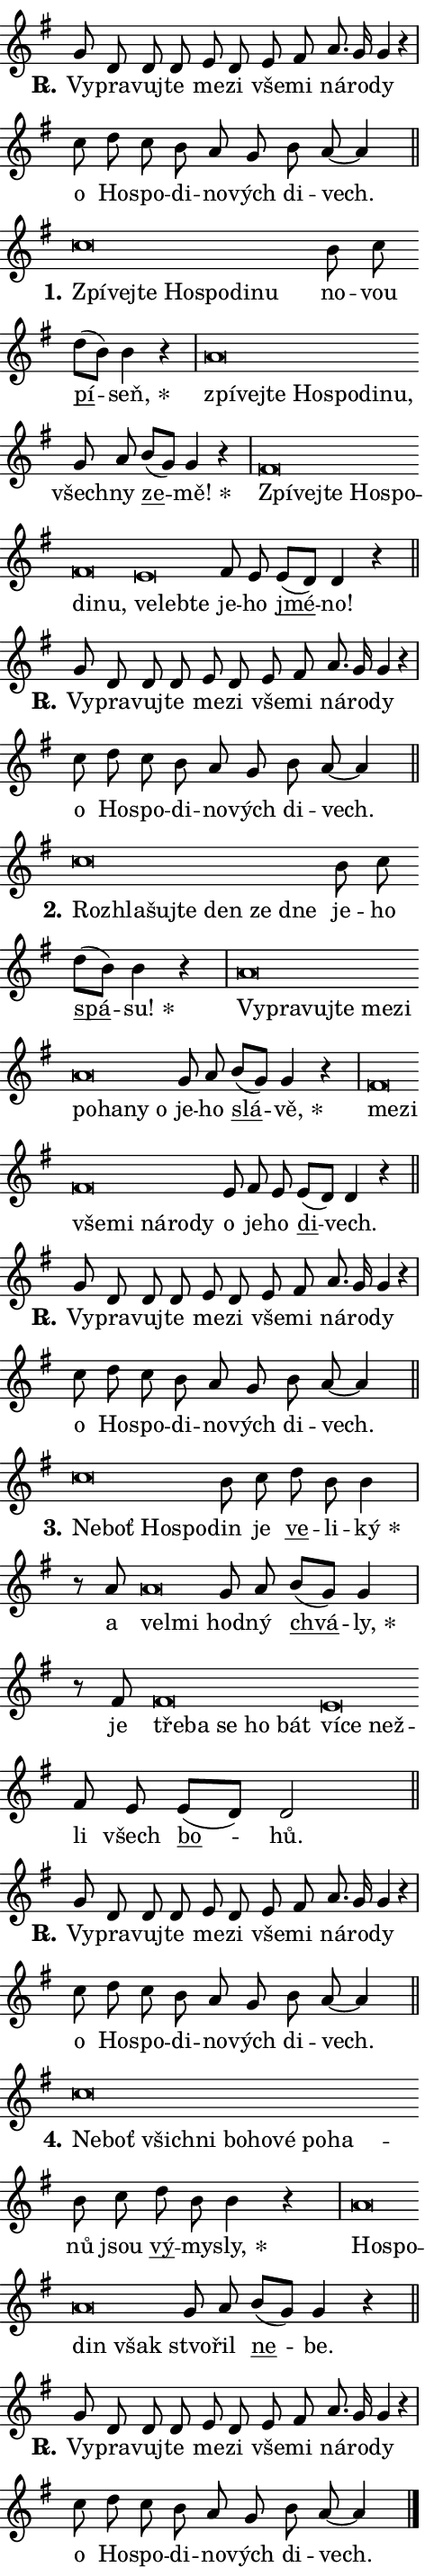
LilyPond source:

\version "2.24.0"
\header { tagline = "" }
\paper {
  indent = 0\cm
  top-margin = 0\cm
  right-margin = 0.13\cm % to fit lyric hyphens
  bottom-margin = 0\cm
  left-margin = 0\cm
  paper-width = 8\cm
  page-breaking = #ly:one-page-breaking
  system-system-spacing.basic-distance = #11
  score-system-spacing.basic-distance = #11
  ragged-last = ##f
}


%% Author: Thomas Morley
%% https://lists.gnu.org/archive/html/lilypond-user/2020-05/msg00002.html
#(define (line-position grob)
"Returns position of @var[grob} in current system:
   @code{'start}, if at first time-step
   @code{'end}, if at last time-step
   @code{'middle} otherwise
"
  (let* ((col (ly:item-get-column grob))
         (ln (ly:grob-object col 'left-neighbor))
         (rn (ly:grob-object col 'right-neighbor))
         (col-to-check-left (if (ly:grob? ln) ln col))
         (col-to-check-right (if (ly:grob? rn) rn col))
         (break-dir-left
           (and
             (ly:grob-property col-to-check-left 'non-musical #f)
             (ly:item-break-dir col-to-check-left)))
         (break-dir-right
           (and
             (ly:grob-property col-to-check-right 'non-musical #f)
             (ly:item-break-dir col-to-check-right))))
        (cond ((eqv? 1 break-dir-left) 'start)
              ((eqv? -1 break-dir-right) 'end)
              (else 'middle))))

#(define (tranparent-at-line-position vctor)
  (lambda (grob)
  "Relying on @code{line-position} select the relevant enry from @var{vctor}.
Used to determine transparency,"
    (case (line-position grob)
      ((end) (not (vector-ref vctor 0)))
      ((middle) (not (vector-ref vctor 1)))
      ((start) (not (vector-ref vctor 2))))))

noteHeadBreakVisibility =
#(define-music-function (break-visibility)(vector?)
"Makes @code{NoteHead}s transparent relying on @var{break-visibility}"
#{
  \override NoteHead.transparent =
    #(tranparent-at-line-position break-visibility)
#})

#(define delete-ledgers-for-transparent-note-heads
  (lambda (grob)
    "Reads whether a @code{NoteHead} is transparent.
If so this @code{NoteHead} is removed from @code{'note-heads} from
@var{grob}, which is supposed to be @code{LedgerLineSpanner}.
As a result ledgers are not printed for this @code{NoteHead}"
    (let* ((nhds-array (ly:grob-object grob 'note-heads))
           (nhds-list
             (if (ly:grob-array? nhds-array)
                 (ly:grob-array->list nhds-array)
                 '()))
           ;; Relies on the transparent-property being done before
           ;; Staff.LedgerLineSpanner.after-line-breaking is executed.
           ;; This is fragile ...
           (to-keep
             (remove
               (lambda (nhd)
                 (ly:grob-property nhd 'transparent #f))
               nhds-list)))
      ;; TODO find a better method to iterate over grob-arrays, similiar
      ;; to filter/remove etc for lists
      ;; For now rebuilt from scratch
      (set! (ly:grob-object grob 'note-heads)  '())
      (for-each
        (lambda (nhd)
          (ly:pointer-group-interface::add-grob grob 'note-heads nhd))
        to-keep))))

squashNotes = {
  \override NoteHead.X-extent = #'(-0.2 . 0.2)
  \override NoteHead.Y-extent = #'(-0.75 . 0)
  \override NoteHead.stencil =
    #(lambda (grob)
       (let ((pos (ly:grob-property grob 'staff-position)))
         (begin
           (if (< pos -7) (display "ERROR: Lower brevis then expected\n") (display ""))
           (if (<= pos -6) ly:text-interface::print ly:note-head::print))))
}
unSquashNotes = {
  \revert NoteHead.X-extent
  \revert NoteHead.Y-extent
  \revert NoteHead.stencil
}

hideNotes = \noteHeadBreakVisibility #begin-of-line-visible
unHideNotes = \noteHeadBreakVisibility #all-visible

% work-around for resetting accidentals
% https://lilypond.org/doc/v2.23/Documentation/notation/displaying-rhythms#unmetered-music
cadenzaMeasure = {
  \cadenzaOff
  \partial 1024 s1024
  \cadenzaOn
}

#(define-markup-command (accent layout props text) (markup?)
  "Underline accented syllable"
  (interpret-markup layout props
    #{\markup \override #'(offset . 4.3) \underline { #text }#}))

responsum = \markup \concat {
  "R" \hspace #-1.05 \path #0.1 #'((moveto 0 0.07) (lineto 0.9 0.8)) \hspace #0.05 "."
}

spaceSize = #0.6828661417322834 % exact space size for TeX Gyre Schola

\layout {
  \context {
    \Staff
    \remove "Time_signature_engraver"
    \override LedgerLineSpanner.after-line-breaking = #delete-ledgers-for-transparent-note-heads
  }
  \context {
    \Lyrics {
      \override LyricSpace.minimum-distance = \spaceSize
      \override LyricText.font-name = #"TeX Gyre Schola"
      \override LyricText.font-size = 1
      \override StanzaNumber.font-name = #"TeX Gyre Schola Bold"
      \override StanzaNumber.font-size = 1
    }
  }
  \context {
    \Score 
    \override NoteHead.text =
      #(lambda (grob) 
        (let ((pos (ly:grob-property grob 'staff-position)))
          #{\markup {
            \combine
              \halign #-0.55 \raise #(if (= pos -6) 0 0.5) \override #'(thickness . 2) \draw-line #'(3.2 . 0)
              \musicglyph "noteheads.sM1"
          }#}))
  }
}

% magnetic-lyrics.ily
%
%   written by
%     Jean Abou Samra <jean@abou-samra.fr>
%     Werner Lemberg <wl@gnu.org>
%
%   adapted by
%     Jiri Hon <jiri.hon@gmail.com>
%
% Version 2022-Apr-15

% https://www.mail-archive.com/lilypond-user@gnu.org/msg149350.html

#(define (Left_hyphen_pointer_engraver context)
   "Collect syllable-hyphen-syllable occurrences in lyrics and store
them in properties.  This engraver only looks to the left.  For
example, if the lyrics input is @code{foo -- bar}, it does the
following.

@itemize @bullet
@item
Set the @code{text} property of the @code{LyricHyphen} grob between
@q{foo} and @q{bar} to @code{foo}.

@item
Set the @code{left-hyphen} property of the @code{LyricText} grob with
text @q{foo} to the @code{LyricHyphen} grob between @q{foo} and
@q{bar}.
@end itemize

Use this auxiliary engraver in combination with the
@code{lyric-@/text::@/apply-@/magnetic-@/offset!} hook."
   (let ((hyphen #f)
         (text #f))
     (make-engraver
      (acknowledgers
       ((lyric-syllable-interface engraver grob source-engraver)
        (set! text grob)))
      (end-acknowledgers
       ((lyric-hyphen-interface engraver grob source-engraver)
        ;(when (not (grob::has-interface grob 'lyric-space-interface))
          (set! hyphen grob)));)
      ((stop-translation-timestep engraver)
       (when (and text hyphen)
         (ly:grob-set-object! text 'left-hyphen hyphen))
       (set! text #f)
       (set! hyphen #f)))))

#(define (lyric-text::apply-magnetic-offset! grob)
   "If the space between two syllables is less than the value in
property @code{LyricText@/.details@/.squash-threshold}, move the right
syllable to the left so that it gets concatenated with the left
syllable.

Use this function as a hook for
@code{LyricText@/.after-@/line-@/breaking} if the
@code{Left_@/hyphen_@/pointer_@/engraver} is active."
   (let ((hyphen (ly:grob-object grob 'left-hyphen #f)))
     (when hyphen
       (let ((left-text (ly:spanner-bound hyphen LEFT)))
         (when (grob::has-interface left-text 'lyric-syllable-interface)
           (let* ((common (ly:grob-common-refpoint grob left-text X))
                  (this-x-ext (ly:grob-extent grob common X))
                  (left-x-ext
                   (begin
                     ;; Trigger magnetism for left-text.
                     (ly:grob-property left-text 'after-line-breaking)
                     (ly:grob-extent left-text common X)))
                  ;; `delta` is the gap width between two syllables.
                  (delta (- (interval-start this-x-ext)
                            (interval-end left-x-ext)))
                  (details (ly:grob-property grob 'details))
                  (threshold (assoc-get 'squash-threshold details 0.2)))
             (when (< delta threshold)
               (let* (;; We have to manipulate the input text so that
                      ;; ligatures crossing syllable boundaries are not
                      ;; disabled.  For languages based on the Latin
                      ;; script this is essentially a beautification.
                      ;; However, for non-Western scripts it can be a
                      ;; necessity.
                      (lt (ly:grob-property left-text 'text))
                      (rt (ly:grob-property grob 'text))
                      (is-space (grob::has-interface hyphen 'lyric-space-interface))
                      (space (if is-space " " ""))
                      (extra-delta (if is-space spaceSize 0))
                      ;; Append new syllable.
                      (ltrt-space (if (and (string? lt) (string? rt))
                                (string-append lt space rt)
                                (make-concat-markup (list lt space rt))))
                      ;; Right-align `ltrt` to the right side.
                      (ltrt-space-markup (grob-interpret-markup
                               grob
                               (make-translate-markup
                                (cons (interval-length this-x-ext) 0)
                                (make-right-align-markup ltrt-space)))))
                 (begin
                   ;; Don't print `left-text`.
                   (ly:grob-set-property! left-text 'stencil #f)
                   ;; Set text and stencil (which holds all collected
                   ;; syllables so far) and shift it to the left.
                   (ly:grob-set-property! grob 'text ltrt-space)
                   (ly:grob-set-property! grob 'stencil ltrt-space-markup)
                   (ly:grob-translate-axis! grob (- (- delta extra-delta)) X))))))))))


#(define (lyric-hyphen::displace-bounds-first grob)
   ;; Make very sure this callback isn't triggered too early.
   (let ((left (ly:spanner-bound grob LEFT))
         (right (ly:spanner-bound grob RIGHT)))
     (ly:grob-property left 'after-line-breaking)
     (ly:grob-property right 'after-line-breaking)
     (ly:lyric-hyphen::print grob)))

squashThreshold = #0.4

\layout {
  \context {
    \Lyrics
    \consists #Left_hyphen_pointer_engraver
    \override LyricText.after-line-breaking =
      #lyric-text::apply-magnetic-offset!
    \override LyricHyphen.stencil = #lyric-hyphen::displace-bounds-first
    \override LyricText.details.squash-threshold = \squashThreshold
    \override LyricHyphen.minimum-distance = 0
    \override LyricHyphen.minimum-length = \squashThreshold
  }
}

squashText = \override LyricText.details.squash-threshold = 9999
unSquashText = \override LyricText.details.squash-threshold = \squashThreshold

leftText = \override LyricText.self-alignment-X = #LEFT
unLeftText = \revert LyricText.self-alignment-X

starOffset = #(lambda (grob) 
                (let ((x_offset (ly:self-alignment-interface::aligned-on-x-parent grob)))
                  (if (= x_offset 0) 0 (+ x_offset 1.2))))

star = #(define-music-function (syllable)(string?)
"Append star separator at the end of a syllable"
#{
  \once \override LyricText.X-offset = #starOffset
  \lyricmode { \markup {
    #syllable
    \override #'((font-name . "TeX Gyre Schola Bold")) \hspace #0.2 \lower #0.65 \larger "*"
  } }
#})

starAccent = #(define-music-function (syllable)(string?)
"Append star separator at the end of a syllable and make accent"
#{
  \once \override LyricText.X-offset = #starOffset
  \lyricmode { \markup {
    \accent #syllable
    \override #'((font-name . "TeX Gyre Schola Bold")) \hspace #0.2 \lower #0.65 \larger "*"
  } }
#})

breath = #(define-music-function (syllable)(string?)
"Append breathing indicator at the end of a syllable"
#{
  \lyricmode { \markup { #syllable "+" } }
#})

optionalBreath = #(define-music-function (syllable)(string?)
"Append optional breathing indicator at the end of a syllable"
#{
  \lyricmode { \markup { #syllable "(+)" } }
#})


\score {
    <<
        \new Voice = "melody" { \cadenzaOn \key g \major \relative { g'8 d d d e d e fis \bar "" a8. g16 g4 r \cadenzaMeasure \bar "|" c8 d c b \bar "" a g b a~ a4 \cadenzaMeasure \bar "||" \break } }
        \new Lyrics \lyricsto "melody" { \lyricmode { \set stanza = \responsum
Vy -- pra -- vuj -- te me -- zi vše -- mi ná -- ro -- dy o Ho -- spo -- di -- no -- vých di -- vech. } }
    >>
    \layout {}
}

\score {
    <<
        \new Voice = "melody" { \cadenzaOn \key g \major \relative { \squashNotes c''\breve*1/16 \hideNotes \breve*1/16 \bar "" \breve*1/16 \bar "" \breve*1/16 \bar "" \breve*1/16 \bar "" \breve*1/16 \breve*1/16 \bar "" \unHideNotes \unSquashNotes b8 c \bar "" d[( b)] b4 r \cadenzaMeasure \bar "|" \squashNotes a\breve*1/16 \hideNotes \breve*1/16 \bar "" \breve*1/16 \bar "" \breve*1/16 \bar "" \breve*1/16 \bar "" \breve*1/16 \breve*1/16 \bar "" \unHideNotes \unSquashNotes g8 a \bar "" b[( g)] g4 r \cadenzaMeasure \bar "|" \squashNotes fis\breve*1/16 \hideNotes \breve*1/16 \bar "" \breve*1/16 \bar "" \breve*1/16 \bar "" \breve*1/16 \bar "" \breve*1/16 \breve*1/16 \bar "" \unHideNotes \unSquashNotes \squashNotes e\breve*1/16 \hideNotes \breve*1/16 \breve*1/16 \bar "" \unHideNotes \unSquashNotes fis8 e \bar "" e[( d)] d4 r \cadenzaMeasure \bar "||" \break } }
        \new Lyrics \lyricsto "melody" { \lyricmode { \set stanza = "1."
\leftText Zpí -- \squashText vej -- te Ho -- spo -- di -- nu \unLeftText \unSquashText no -- vou \markup \accent pí -- \star seň, \leftText zpí -- \squashText vej -- te Ho -- spo -- di -- nu, \unLeftText \unSquashText všech -- ny \markup \accent ze -- \star mě! \leftText Zpí -- \squashText vej -- te Ho -- spo -- di -- nu, \unSquashText ve -- \squashText leb -- te \unLeftText \unSquashText je -- ho \markup \accent jmé -- no! } }
    >>
    \layout {}
}

\score {
    <<
        \new Voice = "melody" { \cadenzaOn \key g \major \relative { g'8 d d d e d e fis \bar "" a8. g16 g4 r \cadenzaMeasure \bar "|" c8 d c b \bar "" a g b a~ a4 \cadenzaMeasure \bar "||" \break } }
        \new Lyrics \lyricsto "melody" { \lyricmode { \set stanza = \responsum
Vy -- pra -- vuj -- te me -- zi vše -- mi ná -- ro -- dy o Ho -- spo -- di -- no -- vých di -- vech. } }
    >>
    \layout {}
}

\score {
    <<
        \new Voice = "melody" { \cadenzaOn \key g \major \relative { \squashNotes c''\breve*1/16 \hideNotes \breve*1/16 \bar "" \breve*1/16 \bar "" \breve*1/16 \bar "" \breve*1/16 \bar "" \breve*1/16 \breve*1/16 \bar "" \unHideNotes \unSquashNotes b8 c \bar "" d[( b)] b4 r \cadenzaMeasure \bar "|" \squashNotes a\breve*1/16 \hideNotes \breve*1/16 \bar "" \breve*1/16 \bar "" \breve*1/16 \bar "" \breve*1/16 \bar "" \breve*1/16 \bar "" \breve*1/16 \bar "" \breve*1/16 \bar "" \breve*1/16 \breve*1/16 \bar "" \unHideNotes \unSquashNotes g8 a \bar "" b[( g)] g4 r \cadenzaMeasure \bar "|" \squashNotes fis\breve*1/16 \hideNotes \breve*1/16 \bar "" \breve*1/16 \bar "" \breve*1/16 \bar "" \breve*1/16 \bar "" \breve*1/16 \breve*1/16 \bar "" \unHideNotes \unSquashNotes e8 fis8 e \bar "" e[( d)] d4 r \cadenzaMeasure \bar "||" \break } }
        \new Lyrics \lyricsto "melody" { \lyricmode { \set stanza = "2."
\leftText Roz -- \squashText hla -- šuj -- te den ze dne \unLeftText \unSquashText je -- ho \markup \accent spá -- \star su! \leftText Vy -- \squashText pra -- vuj -- te me -- zi po -- ha -- ny o \unLeftText \unSquashText je -- ho \markup \accent slá -- \star vě, \leftText me -- \squashText zi vše -- mi ná -- ro -- dy \unLeftText \unSquashText o je -- ho \markup \accent di -- vech. } }
    >>
    \layout {}
}

\score {
    <<
        \new Voice = "melody" { \cadenzaOn \key g \major \relative { g'8 d d d e d e fis \bar "" a8. g16 g4 r \cadenzaMeasure \bar "|" c8 d c b \bar "" a g b a~ a4 \cadenzaMeasure \bar "||" \break } }
        \new Lyrics \lyricsto "melody" { \lyricmode { \set stanza = \responsum
Vy -- pra -- vuj -- te me -- zi vše -- mi ná -- ro -- dy o Ho -- spo -- di -- no -- vých di -- vech. } }
    >>
    \layout {}
}

\score {
    <<
        \new Voice = "melody" { \cadenzaOn \key g \major \relative { \squashNotes c''\breve*1/16 \hideNotes \breve*1/16 \bar "" \breve*1/16 \breve*1/16 \bar "" \unHideNotes \unSquashNotes b8 c \bar "" d b b4 \cadenzaMeasure \bar "|" r8 a8 \squashNotes a\breve*1/16 \hideNotes \breve*1/16 \bar "" \unHideNotes \unSquashNotes g8 a \bar "" b[( g)] g4 \cadenzaMeasure \bar "|" r8 fis8 \squashNotes fis\breve*1/16 \hideNotes \breve*1/16 \bar "" \breve*1/16 \bar "" \breve*1/16 \breve*1/16 \bar "" \unHideNotes \unSquashNotes \squashNotes e\breve*1/16 \hideNotes \breve*1/16 \breve*1/16 \bar "" \unHideNotes \unSquashNotes fis8 e \bar "" e[( d)] d2 \cadenzaMeasure \bar "||" \break } }
        \new Lyrics \lyricsto "melody" { \lyricmode { \set stanza = "3."
\leftText Ne -- \squashText boť Ho -- spo -- \unLeftText \unSquashText din je \markup \accent ve -- li -- \star ký a \leftText vel -- \squashText mi \unLeftText \unSquashText hod -- ný \markup \accent chvá -- \star ly, je \leftText tře -- \squashText ba se ho bát \unSquashText ví -- \squashText ce než -- \unLeftText \unSquashText li všech \markup \accent bo -- hů. } }
    >>
    \layout {}
}

\score {
    <<
        \new Voice = "melody" { \cadenzaOn \key g \major \relative { g'8 d d d e d e fis \bar "" a8. g16 g4 r \cadenzaMeasure \bar "|" c8 d c b \bar "" a g b a~ a4 \cadenzaMeasure \bar "||" \break } }
        \new Lyrics \lyricsto "melody" { \lyricmode { \set stanza = \responsum
Vy -- pra -- vuj -- te me -- zi vše -- mi ná -- ro -- dy o Ho -- spo -- di -- no -- vých di -- vech. } }
    >>
    \layout {}
}

\score {
    <<
        \new Voice = "melody" { \cadenzaOn \key g \major \relative { \squashNotes c''\breve*1/16 \hideNotes \breve*1/16 \bar "" \breve*1/16 \bar "" \breve*1/16 \bar "" \breve*1/16 \bar "" \breve*1/16 \bar "" \breve*1/16 \bar "" \breve*1/16 \breve*1/16 \bar "" \unHideNotes \unSquashNotes b8 c \bar "" d b b4 r \cadenzaMeasure \bar "|" \squashNotes a\breve*1/16 \hideNotes \breve*1/16 \bar "" \breve*1/16 \breve*1/16 \bar "" \unHideNotes \unSquashNotes g8 a \bar "" b[( g)] g4 r \cadenzaMeasure \bar "||" \break } }
        \new Lyrics \lyricsto "melody" { \lyricmode { \set stanza = "4."
\leftText Ne -- \squashText boť všich -- ni bo -- ho -- vé po -- ha -- \unLeftText \unSquashText nů jsou \markup \accent vý -- my -- \star sly, \leftText Ho -- \squashText spo -- din však \unLeftText \unSquashText stvo -- řil \markup \accent ne -- be. } }
    >>
    \layout {}
}

\score {
    <<
        \new Voice = "melody" { \cadenzaOn \key g \major \relative { g'8 d d d e d e fis \bar "" a8. g16 g4 r \cadenzaMeasure \bar "|" c8 d c b \bar "" a g b a~ a4 \cadenzaMeasure \bar "||" \break } \bar "|." }
        \new Lyrics \lyricsto "melody" { \lyricmode { \set stanza = \responsum
Vy -- pra -- vuj -- te me -- zi vše -- mi ná -- ro -- dy o Ho -- spo -- di -- no -- vých di -- vech. } }
    >>
    \layout {}
}
